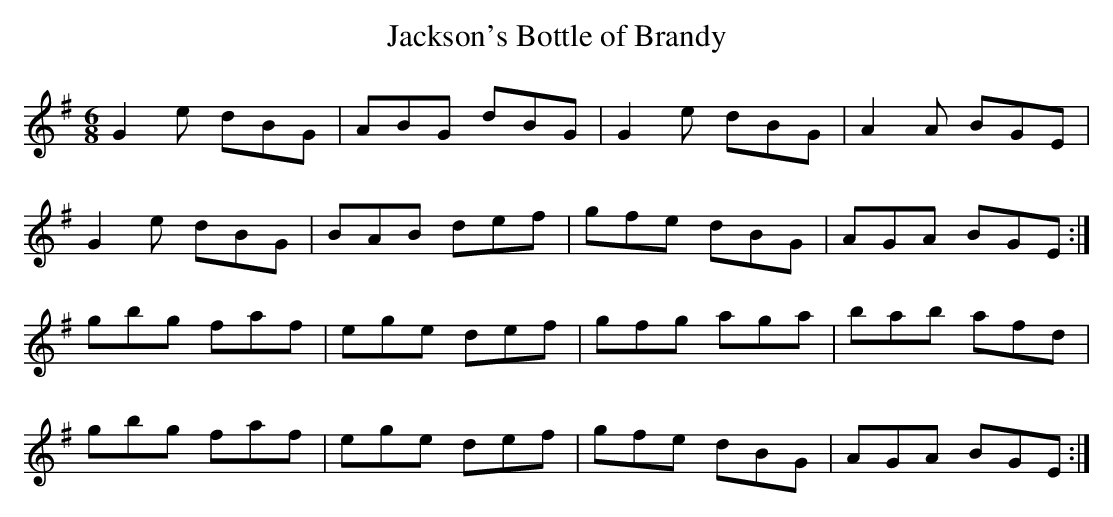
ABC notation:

X:1
T: Jackson's Bottle of Brandy
M: 6/8
L: 1/8
K: Em
G2e dBG|ABG dBG|G2e dBG|A2A BGE|
G2e dBG|BAB def|gfe dBG|AGA BGE:|
gbg faf|ege def|gfg aga|bab afd|
gbg faf|ege def|gfe dBG|AGA BGE:|
